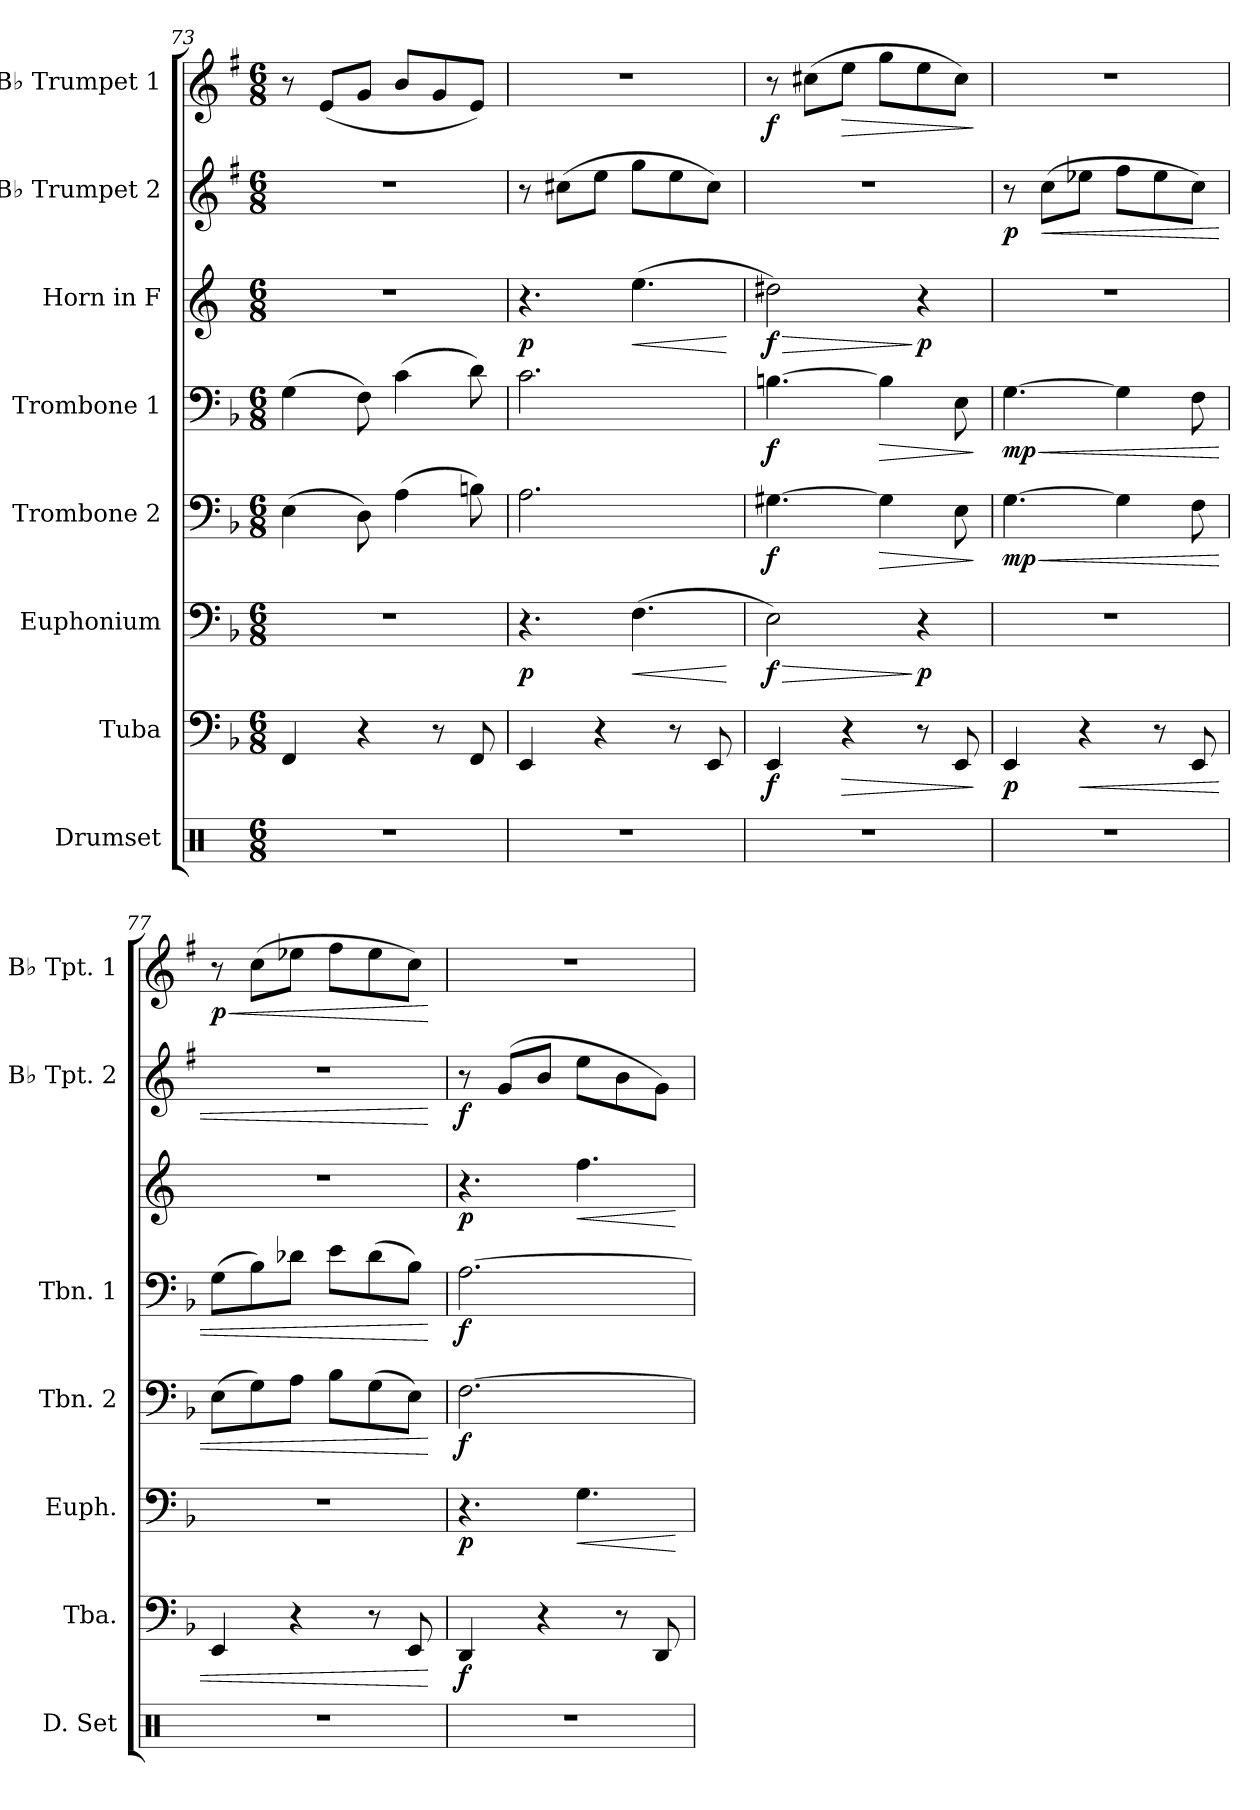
**kern	**kern	**dynam	**kern	**dynam	**kern	**dynam	**kern	**dynam	**kern	**dynam	**kern	**dynam	**kern	**dynam
*part8	*part7	*part7	*part6	*part6	*part5	*part5	*part4	*part4	*part3	*part3	*part2	*part2	*part1	*part1
*staff8	*staff7	*staff7	*staff6	*staff6	*staff5	*staff5	*staff4	*staff4	*staff3	*staff3	*staff2	*staff2	*staff1	*staff1
*I"Drumset	*I"Tuba	*	*I"Euphonium	*	*I"Trombone 2	*	*I"Trombone 1	*	*I"Horn in F	*	*I"B♭ Trumpet 2	*	*I"B♭ Trumpet 1	*
*I'D. Set	*I'Tba.	*	*I'Euph.	*	*I'Tbn. 2	*	*I'Tbn. 1	*	*	*	*I'B♭ Tpt. 2	*	*I'B♭ Tpt. 1	*
*clefX	*clefF4	*	*clefF4	*	*clefF4	*	*clefF4	*	*clefG2	*	*clefG2	*	*clefG2	*
*	*	*	*	*	*	*	*	*	*ITrd4c7	*	*ITrd1c2	*	*ITrd1c2	*
*k[]	*k[b-]	*	*k[b-]	*	*k[b-]	*	*k[b-]	*	*k[b-]	*	*k[b-]	*	*k[b-]	*
*M6/8	*M6/8	*	*M6/8	*	*M6/8	*	*M6/8	*	*M6/8	*	*M6/8	*	*M6/8	*
=73	=73	=73	=73	=73	=73	=73	=73	=73	=73	=73	=73	=73	=73	=73
2.r	4FF/	.	2.r	.	(>4E\	.	(>4G\	.	2.r	.	2.r	.	8r	.
.	.	.	.	.	.	.	.	.	.	.	.	.	(<8d/L	.
.	4r	.	.	.	8D\)	.	8F\)	.	.	.	.	.	8f/J	.
.	.	.	.	.	(>4A\	.	(>4c\	.	.	.	.	.	8a/L	.
.	8r	.	.	.	.	.	.	.	.	.	.	.	8f/	.
.	8FF/	.	.	.	8Bn\)	.	8d\)	.	.	.	.	.	8d/J)	.
=74	=74	=74	=74	=74	=74	=74	=74	=74	=74	=74	=74	=74	=74	=74
!	!	!	!	!LO:DY:b	!	!	!	!	!	!LO:DY:b	!	!	!	!
2.r	4EE/	.	4.r	p	2.A\	.	2.c\	.	4.r	p	8r	.	2.r	.
.	.	.	.	.	.	.	.	.	.	.	(>8bn\L	.	.	.
.	4r	.	.	.	.	.	.	.	.	.	8dd\J	.	.	.
!	!	!	!	!LO:HP:b	!	!	!	!	!	!LO:HP:b	!	!	!	!
.	.	.	(>4.F\	<	.	.	.	.	(>4.a\	<	8ff\L	.	.	.
.	8r	.	.	.	.	.	.	.	.	.	8dd\	.	.	.
.	8EE/	.	.	.	.	.	.	.	.	.	8b\J)	.	.	.
.	.	.	.	[	.	.	.	.	.	[	.	.	.	.
=75	=75	=75	=75	=75	=75	=75	=75	=75	=75	=75	=75	=75	=75	=75
!	!	!LO:DY:b	!	!LO:HP:b	!	!	!	!	!	!LO:HP:b	!	!	!	!
!	!	!	!	!LO:DY:n=1:b	!	!LO:DY:b	!	!LO:DY:b	!	!LO:DY:n=1:b	!	!	!	!LO:DY:b
2.r	4EE/	f	2E\)	> f	[4.G#X\	f	[4.Bn\	f	2g#X\)	> f	2.r	.	8r	f
.	.	.	.	.	.	.	.	.	.	.	.	.	(>8bn\L	.
!	!	!LO:HP:b	!	!	!	!	!	!	!	!	!	!	!	!LO:HP:b
.	4r	>	.	.	.	.	.	.	.	.	.	.	8dd\J	>
!	!	!	!	!	!	!LO:HP:b	!	!LO:HP:b	!	!	!	!	!	!
.	.	.	.	.	4G#\]	>	4B\]	>	.	.	.	.	8ff\L	.
!	!	!	!	!LO:DY:n=2:b	!	!	!	!	!	!LO:DY:n=2:b	!	!	!	!
.	8r	.	4r	] p	.	.	.	.	4r	] p	.	.	8dd\	.
.	8EE/	.	.	.	8E\	.	8E\	.	.	.	.	.	8b\J)	.
.	.	]	.	.	.	]	.	]	.	.	.	.	.	]
=76	=76	=76	=76	=76	=76	=76	=76	=76	=76	=76	=76	=76	=76	=76
!	!	!LO:DY:b	!	!	!	!LO:HP:b	!	!LO:HP:b	!	!	!	!	!	!
!	!	!	!	!	!	!LO:DY:n=1:b	!	!LO:DY:n=1:b	!	!	!	!LO:DY:b	!	!
2.r	4EE/	p	2.r	.	[4.G\	< mp	[4.G\	< mp	2.r	.	8r	p	2.r	.
!	!	!	!	!	!	!	!	!	!	!	!	!LO:HP:b	!	!
.	.	.	.	.	.	.	.	.	.	.	(>8b-\L	<	.	.
!	!	!LO:HP:b	!	!	!	!	!	!	!	!	!	!	!	!
.	4r	<	.	.	.	.	.	.	.	.	8dd-X\J	.	.	.
.	.	.	.	.	4G\]	.	4G\]	.	.	.	8ee\L	.	.	.
.	8r	.	.	.	.	.	.	.	.	.	8dd-\	.	.	.
.	8EE/	.	.	.	8F\	.	8F\	.	.	.	8b-\J)	.	.	.
!!LO:LB:g=z
=77	=77	=77	=77	=77	=77	=77	=77	=77	=77	=77	=77	=77	=77	=77
!	!	!	!	!	!	!	!	!	!	!	!	!	!	!LO:HP:b
!	!	!	!	!	!	!	!	!	!	!	!	!	!	!LO:DY:n=1:b
2.r	4EE/	.	2.r	.	(>8E\L	.	(>8G\L	.	2.r	.	2.r	.	8r	< p
.	.	.	.	.	8G\)	.	8B-\)	.	.	.	.	.	(>8b-\L	.
.	4r	.	.	.	8A\J	.	8d-X\J	.	.	.	.	.	8dd-X\J	.
.	.	.	.	.	8B-\L	.	8e\L	.	.	.	.	.	8ee\L	.
.	8r	.	.	.	(>8G\	.	(>8d-\	.	.	.	.	.	8dd-\	.
.	8EE/	.	.	.	8E\J)	.	8B-\J)	.	.	.	.	.	8b-\J)	.
.	.	[	.	.	.	[	.	[	.	.	.	[	.	[
=78	=78	=78	=78	=78	=78	=78	=78	=78	=78	=78	=78	=78	=78	=78
!	!	!LO:DY:b	!	!LO:DY:b	!	!LO:DY:b	!	!LO:DY:b	!	!LO:DY:b	!	!LO:DY:b	!	!
2.r	4DD/	f	4.r	p	[2.F\	f	[2.A\	f	4.r	p	8r	f	2.r	.
.	.	.	.	.	.	.	.	.	.	.	(>8f/L	.	.	.
.	4r	.	.	.	.	.	.	.	.	.	8a/J	.	.	.
!	!	!	!	!LO:HP:b	!	!	!	!	!	!LO:HP:b	!	!	!	!
.	.	.	4.G\	<	.	.	.	.	4.b-\	<	8dd\L	.	.	.
.	8r	.	.	.	.	.	.	.	.	.	8a\	.	.	.
.	8DD/	.	.	.	.	.	.	.	.	.	8f\J)	.	.	.
.	.	.	.	[	.	.	.	.	.	[	.	.	.	.
=	=	=	=	=	=	=	=	=	=	=	=	=	=	=
*-	*-	*-	*-	*-	*-	*-	*-	*-	*-	*-	*-	*-	*-	*-
